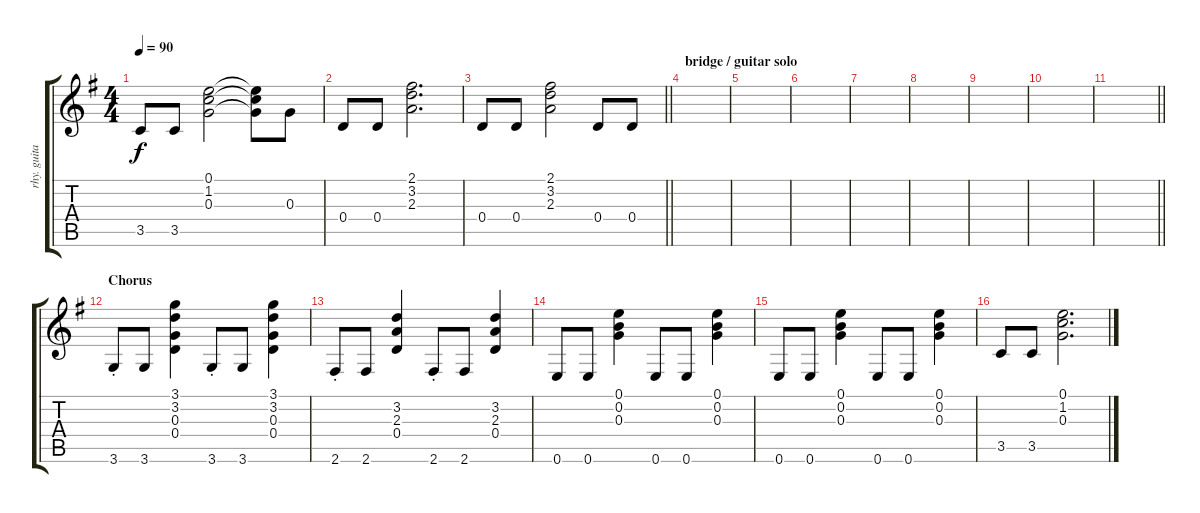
\track ("rhy. guitar right" "rhy. guita") {instrument distortionguitar}
\staff {score tabs}
\tuning (E4 B3 G3 D3 A2 E2) {hide}
\ts (4 4)
\tempo 90
\clef g2
\ks g
3.5.8{dy f} 3.5.8 (0.1 1.2 0.3).2 (0.1{t} 1.2{t} 0.3{t}).8 0.3.8 |
0.4.8 0.4.8 (2.1 3.2 2.3).2{d} |
\barLineRight lightlight
0.4.8 0.4.8 (2.1 3.2 2.3).2 0.4.8 0.4.8 |
\section ("" "bridge / guitar solo")
|
|
|
|
|
|
|
\barLineRight lightlight
|
\section ("" "Chorus")
3.6{st}.8 3.6.8 (3.1 3.2 0.3 0.4).4 3.6{st}.8 3.6.8 (3.1 3.2 0.3 0.4).4 |
2.6{st}.8 2.6.8 (3.2 2.3 0.4).4 2.6{st}.8 2.6.8 (3.2 2.3 0.4).4 |
0.6.8 0.6.8 (0.1 0.2 0.3).4 0.6.8 0.6.8 (0.1 0.2 0.3).4 |
0.6.8 0.6.8 (0.1 0.2 0.3).4 0.6.8 0.6.8 (0.1 0.2 0.3).4 |
3.5.8 3.5.8 (0.1 1.2 0.3).2{d}
